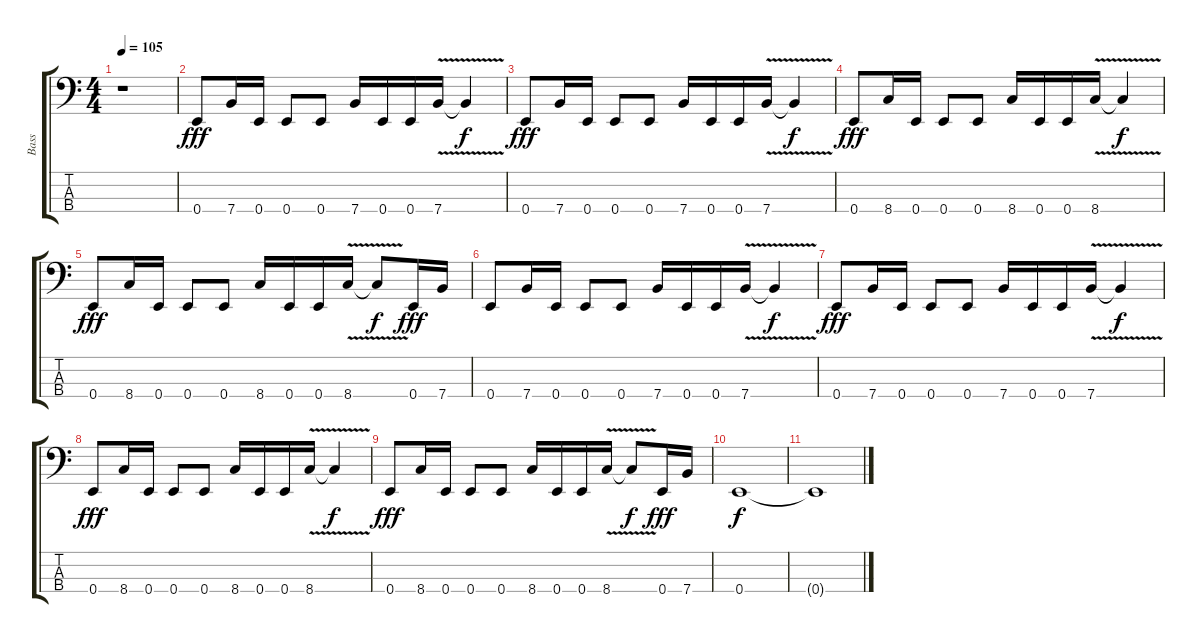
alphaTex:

\track ("Bass" "Bass") {instrument electricbassfinger}
\staff {score tabs}
\tuning (G2 D2 A1 E1) {hide}
\ts (4 4)
\tempo 105
\clef f4
\ks c
r.1{dy fff} |
0.4.8 7.4.16 0.4.16 0.4.8 0.4.8 7.4.16 0.4.16 0.4.16 7.4{v}.16 7.4{t}.4{dy f} |
0.4.8{dy fff} 7.4.16 0.4.16 0.4.8 0.4.8 7.4.16 0.4.16 0.4.16 7.4{v}.16 7.4{t}.4{dy f} |
0.4.8{dy fff} 8.4.16 0.4.16 0.4.8 0.4.8 8.4.16 0.4.16 0.4.16 8.4{v}.16 8.4{t}.4{dy f} |
0.4.8{dy fff} 8.4.16 0.4.16 0.4.8 0.4.8 8.4.16 0.4.16 0.4.16 8.4{v}.16 8.4{t}.8{dy f} 0.4.16{dy fff} 7.4.16 |
0.4.8 7.4.16 0.4.16 0.4.8 0.4.8 7.4.16 0.4.16 0.4.16 7.4{v}.16 7.4{t}.4{dy f} |
0.4.8{dy fff} 7.4.16 0.4.16 0.4.8 0.4.8 7.4.16 0.4.16 0.4.16 7.4{v}.16 7.4{t}.4{dy f} |
0.4.8{dy fff} 8.4.16 0.4.16 0.4.8 0.4.8 8.4.16 0.4.16 0.4.16 8.4{v}.16 8.4{t}.4{dy f} |
0.4.8{dy fff} 8.4.16 0.4.16 0.4.8 0.4.8 8.4.16 0.4.16 0.4.16 8.4{v}.16 8.4{t}.8{dy f} 0.4.16{dy fff} 7.4.16 |
0.4.1{dy f} |
0.4{t}.1
